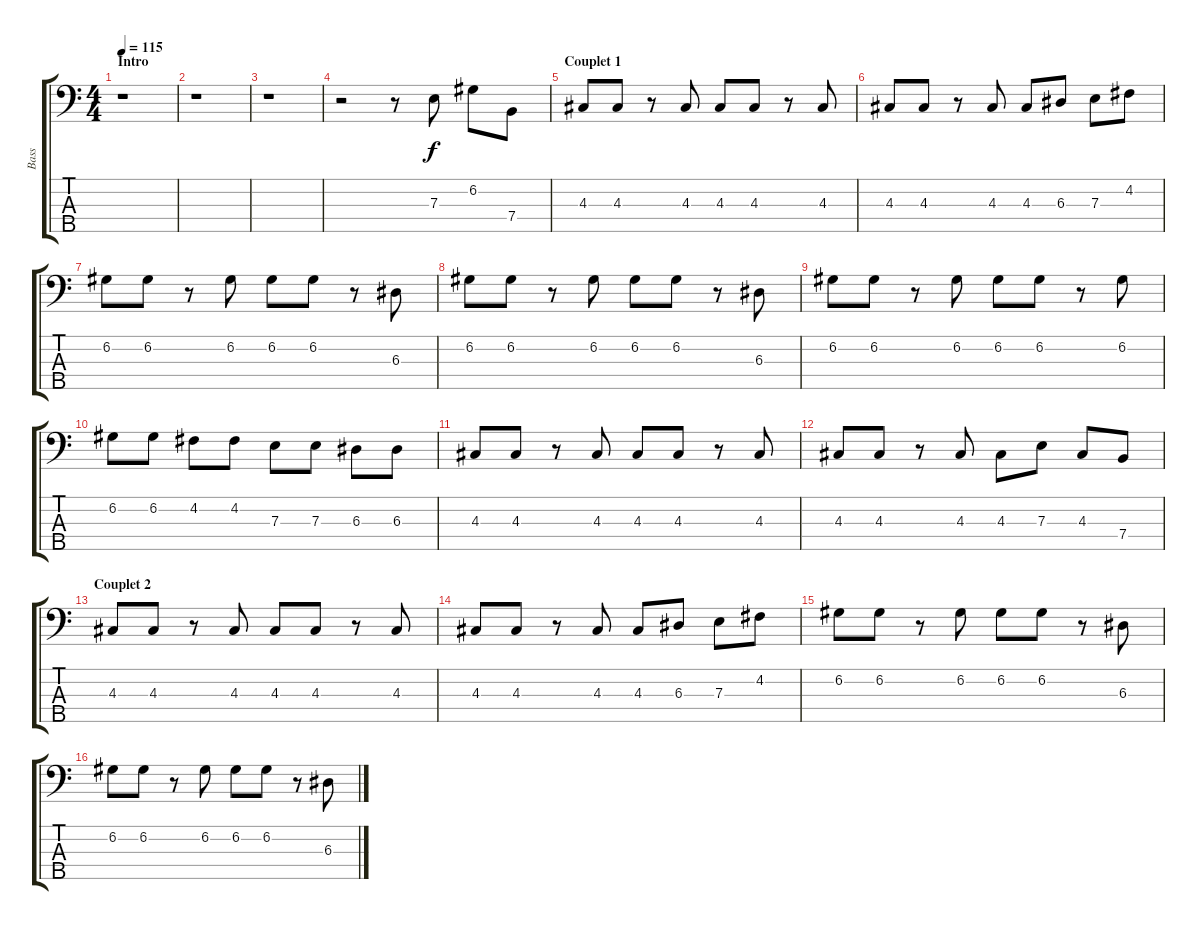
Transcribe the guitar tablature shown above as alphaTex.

\track ("Bass" "Bass") {instrument acousticbass}
\staff {score tabs}
\tuning (G2 D2 A1 E1 B0) {hide}
\ts (4 4)
\section ("" "Intro")
\tempo 115
\clef f4
\ks c
r.1{dy f instrument acousticbass} |
r.1 |
r.1 |
r.2 r.8 7.3.8 6.2.8 7.4.8 |
\section ("" "Couplet 1")
4.3.8 4.3.8 r.8 4.3.8 4.3.8 4.3.8 r.8 4.3.8 |
4.3.8 4.3.8 r.8 4.3.8 4.3.8 6.3.8 7.3.8 4.2.8 |
6.2.8 6.2.8 r.8 6.2.8 6.2.8 6.2.8 r.8 6.3.8 |
6.2.8 6.2.8 r.8 6.2.8 6.2.8 6.2.8 r.8 6.3.8 |
6.2.8 6.2.8 r.8 6.2.8 6.2.8 6.2.8 r.8 6.2.8 |
6.2.8 6.2.8 4.2.8 4.2.8 7.3.8 7.3.8 6.3.8 6.3.8 |
4.3.8 4.3.8 r.8 4.3.8 4.3.8 4.3.8 r.8 4.3.8 |
4.3.8 4.3.8 r.8 4.3.8 4.3.8 7.3.8 4.3.8 7.4.8 |
\section ("" "Couplet 2")
4.3.8 4.3.8 r.8 4.3.8 4.3.8 4.3.8 r.8 4.3.8 |
4.3.8 4.3.8 r.8 4.3.8 4.3.8 6.3.8 7.3.8 4.2.8 |
6.2.8 6.2.8 r.8 6.2.8 6.2.8 6.2.8 r.8 6.3.8 |
6.2.8 6.2.8 r.8 6.2.8 6.2.8 6.2.8 r.8 6.3.8
